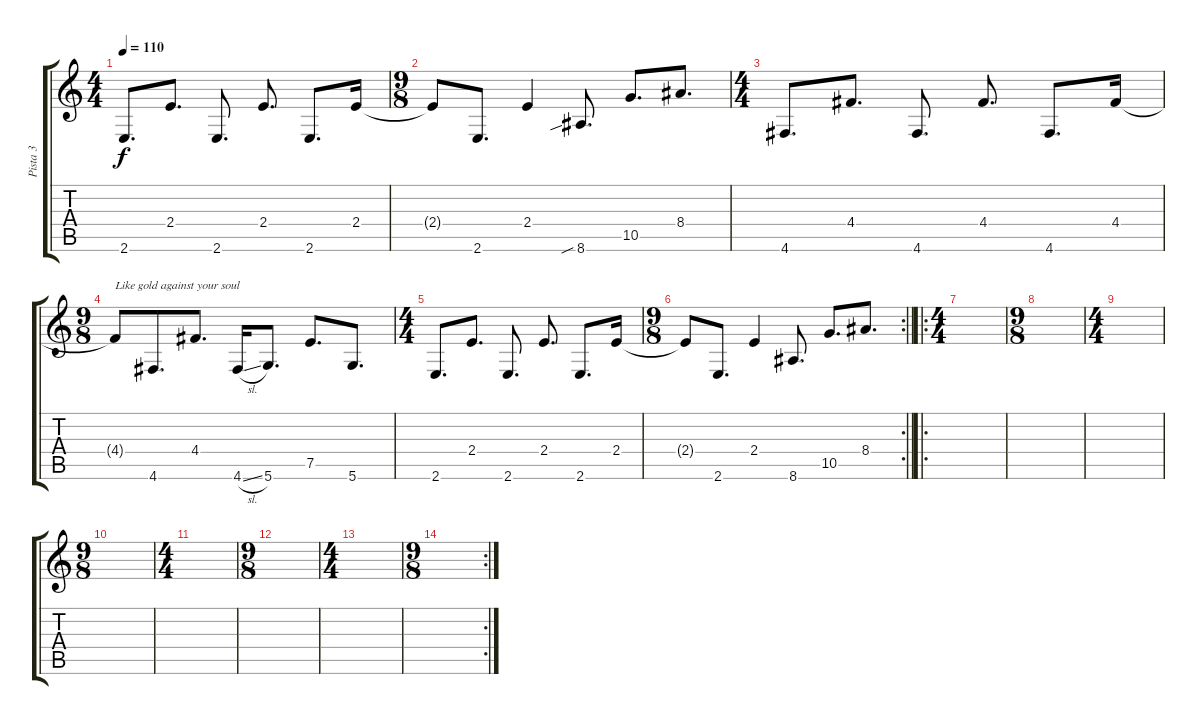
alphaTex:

\track ("Pista 3" "Pista 3") {instrument overdrivenguitar}
\staff {score tabs}
\tuning (E4 B3 G3 D3 A2 D2) {hide}
\ts (4 4)
\tempo 110
\clef g2
\ks c
2.6.8{d dy f} 2.4.8{d} 2.6.8{d} 2.4.8{d} 2.6.8{d} 2.4.16 |
\ts (9 8)
2.4{t}.8 2.6.8{d} 2.4.4 8.6{sib}.8{d} 10.5.8{d} 8.4.8{d} |
\ts (4 4)
4.6.8{d} 4.4.8{d} 4.6.8{d} 4.4.8{d} 4.6.8{d} 4.4.16 |
\ts (9 8)
4.4{t}.8{txt "Like gold against your soul"} 4.6.8{d} 4.4.8{d} 4.6{sl}.16 5.6.8{d} 7.5.8{d} 5.6.8{d} |
\ts (4 4)
2.6.8{d} 2.4.8{d} 2.6.8{d} 2.4.8{d} 2.6.8{d} 2.4.16 |
\rc 2
\ts (9 8)
\barLineRight lightlight
2.4{t}.8 2.6.8{d} 2.4.4 8.6.8{d} 10.5.8{d} 8.4.8{d} |
\ro
\ts (4 4)
|
\ts (9 8)
|
\ts (4 4)
|
\ts (9 8)
|
\ts (4 4)
|
\ts (9 8)
|
\ts (4 4)
|
\rc 2
\ts (9 8)
